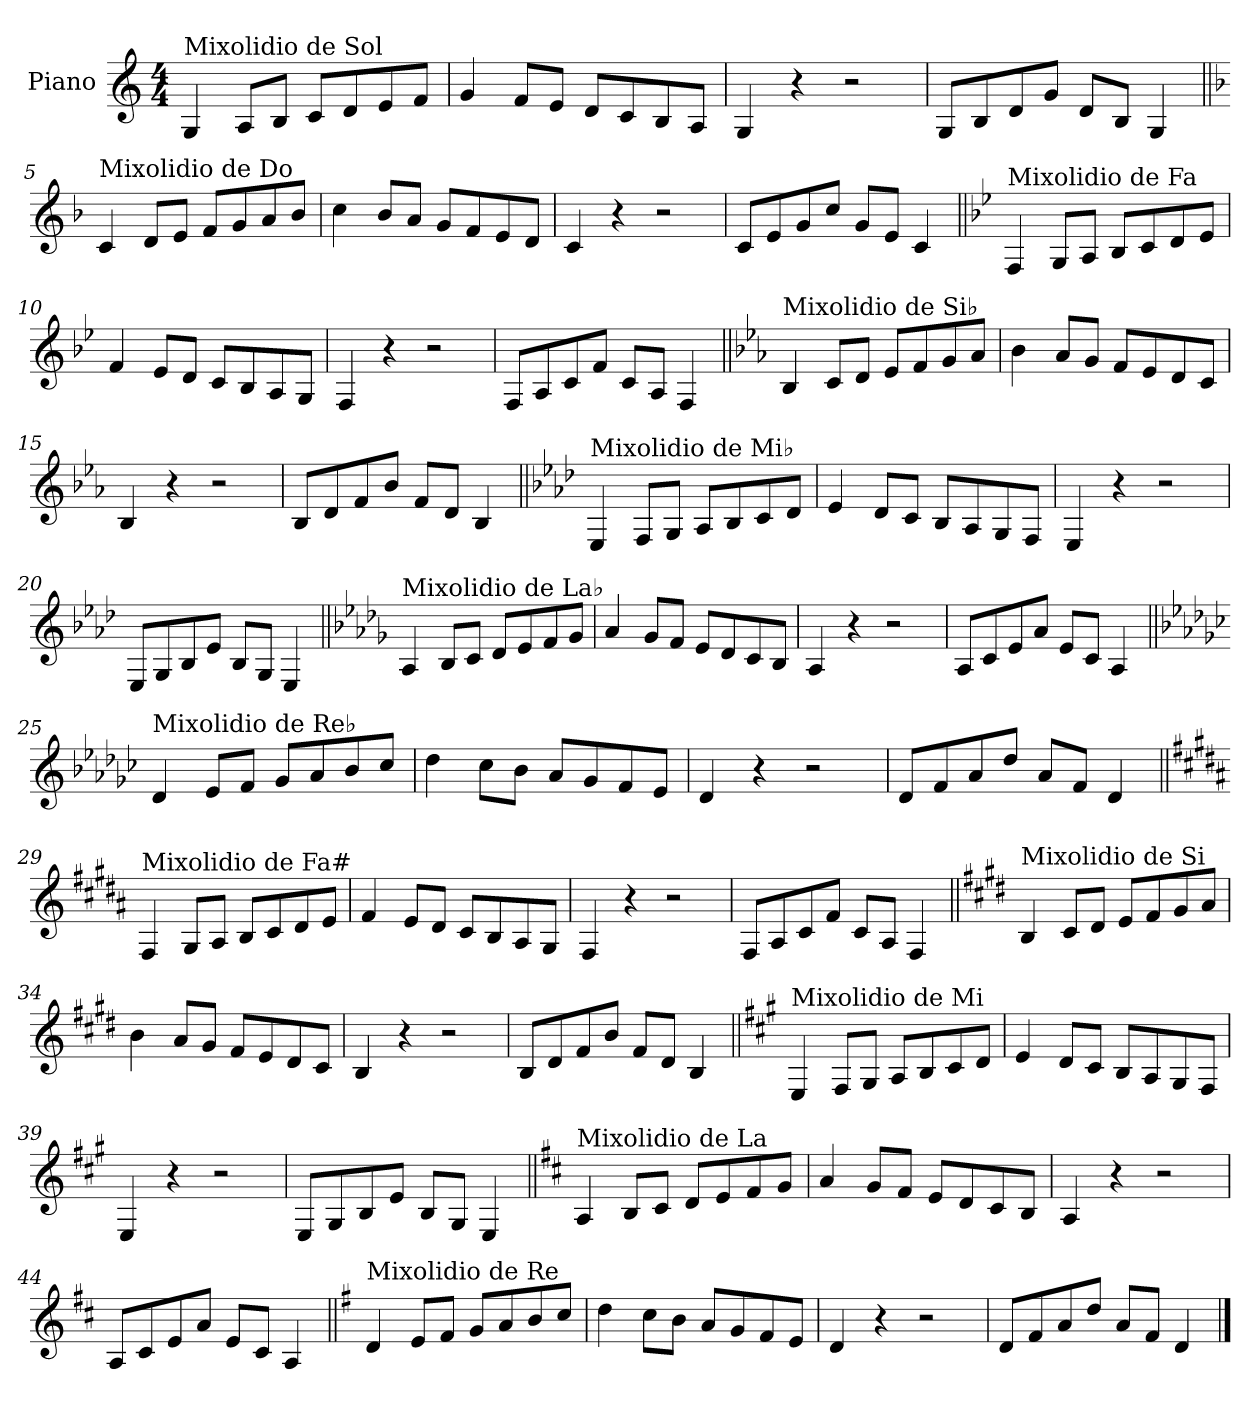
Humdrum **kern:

**kern
*part1
*staff1
*I"Piano
*I'Pno.
*clefG2
*k[]
*M4/4
=1
!LO:TX:a:t=Mixolidio de Sol
4G/
8A/L
8B/J
8c/L
8d/
8e/
8f/J
=2
4g/
8f/L
8e/J
8d/L
8c/
8B/
8A/J
=3
4G/
4r
2r
=4
8G/L
8B/
8d/
8g/J
8d/L
8B/J
4G/
!!LO:LB:g=z
=5||
*k[b-]
!LO:TX:a:t=Mixolidio de Do
4c/
8d/L
8e/J
8f/L
8g/
8a/
8b-/J
=6
4cc\
8b-/L
8a/J
8g/L
8f/
8e/
8d/J
=7
4c/
4r
2r
=8
8c/L
8e/
8g/
8cc/J
8g/L
8e/J
4c/
!!LO:LB:g=z
=9||
*k[b-e-]
!LO:TX:a:t=Mixolidio de Fa
4F/
8G/L
8A/J
8B-/L
8c/
8d/
8e-/J
=10
4f/
8e-/L
8d/J
8c/L
8B-/
8A/
8G/J
=11
4F/
4r
2r
=12
8F/L
8A/
8c/
8f/J
8c/L
8A/J
4F/
!!LO:LB:g=z
=13||
*k[b-e-a-]
!LO:TX:a:t=Mixolidio de Si♭
4B-/
8c/L
8d/J
8e-/L
8f/
8g/
8a-/J
=14
4b-\
8a-/L
8g/J
8f/L
8e-/
8d/
8c/J
=15
4B-/
4r
2r
=16
8B-/L
8d/
8f/
8b-/J
8f/L
8d/J
4B-/
!!LO:LB:g=z
=17||
*k[b-e-a-d-]
!LO:TX:a:t=Mixolidio de Mi♭
4E-/
8F/L
8G/J
8A-/L
8B-/
8c/
8d-/J
=18
4e-/
8d-/L
8c/J
8B-/L
8A-/
8G/
8F/J
=19
4E-/
4r
2r
=20
8E-/L
8G/
8B-/
8e-/J
8B-/L
8G/J
4E-/
!!LO:LB:g=z
=21||
*k[b-e-a-d-g-]
!LO:TX:a:t=Mixolidio de La♭
4A-/
8B-/L
8c/J
8d-/L
8e-/
8f/
8g-/J
=22
4a-/
8g-/L
8f/J
8e-/L
8d-/
8c/
8B-/J
=23
4A-/
4r
2r
=24
8A-/L
8c/
8e-/
8a-/J
8e-/L
8c/J
4A-/
!!LO:LB:g=z
=25||
*k[b-e-a-d-g-c-]
!LO:TX:a:t=Mixolidio de Re♭
4d-/
8e-/L
8f/J
8g-/L
8a-/
8b-/
8cc-/J
=26
4dd-\
8cc-\L
8b-\J
8a-/L
8g-/
8f/
8e-/J
=27
4d-/
4r
2r
=28
8d-/L
8f/
8a-/
8dd-/J
8a-/L
8f/J
4d-/
!!LO:LB:g=z
=29||
*k[f#c#g#d#a#]
!LO:TX:a:t=Mixolidio de Fa#
4F#/
8G#/L
8A#/J
8B/L
8c#/
8d#/
8e/J
=30
4f#/
8e/L
8d#/J
8c#/L
8B/
8A#/
8G#/J
=31
4F#/
4r
2r
=32
8F#/L
8A#/
8c#/
8f#/J
8c#/L
8A#/J
4F#/
!!LO:LB:g=z
=33||
*k[f#c#g#d#]
!LO:TX:a:t=Mixolidio de Si
4B/
8c#/L
8d#/J
8e/L
8f#/
8g#/
8a/J
=34
4b\
8a/L
8g#/J
8f#/L
8e/
8d#/
8c#/J
=35
4B/
4r
2r
=36
8B/L
8d#/
8f#/
8b/J
8f#/L
8d#/J
4B/
!!LO:LB:g=z
=37||
*k[f#c#g#]
!LO:TX:a:t=Mixolidio de Mi
4E/
8F#/L
8G#/J
8A/L
8B/
8c#/
8d/J
=38
4e/
8d/L
8c#/J
8B/L
8A/
8G#/
8F#/J
=39
4E/
4r
2r
=40
8E/L
8G#/
8B/
8e/J
8B/L
8G#/J
4E/
!!LO:LB:g=z
=41||
*k[f#c#]
!LO:TX:a:t=Mixolidio de La
4A/
8B/L
8c#/J
8d/L
8e/
8f#/
8g/J
=42
4a/
8g/L
8f#/J
8e/L
8d/
8c#/
8B/J
=43
4A/
4r
2r
=44
8A/L
8c#/
8e/
8a/J
8e/L
8c#/J
4A/
!!LO:LB:g=z
=45||
*k[f#]
!LO:TX:a:t=Mixolidio de Re
4d/
8e/L
8f#/J
8g/L
8a/
8b/
8cc/J
=46
4dd\
8cc\L
8b\J
8a/L
8g/
8f#/
8e/J
=47
4d/
4r
2r
=48
8d/L
8f#/
8a/
8dd/J
8a/L
8f#/J
4d/
==
*-
